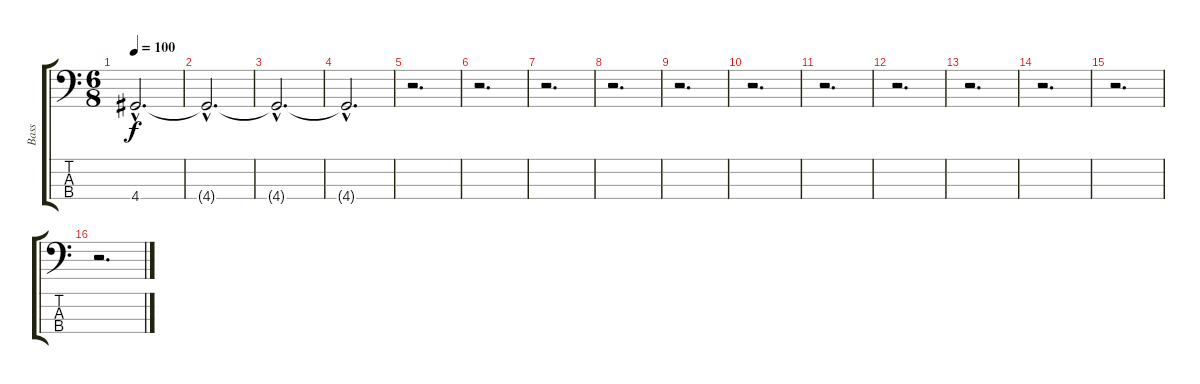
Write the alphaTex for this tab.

\track ("Bass" "Bass") {instrument electricbasspick}
\staff {score tabs}
\tuning (G2 D2 A1 E1) {hide}
\ts (6 8)
\tempo 100
\clef f4
\ks c
4.4{hac}.2{d dy f} |
4.4{hac t}.2{d} |
4.4{hac t}.2{d} |
4.4{hac t}.2{d} |
r.2{d} |
r.2{d} |
r.2{d} |
r.2{d} |
r.2{d} |
r.2{d} |
r.2{d} |
r.2{d} |
r.2{d} |
r.2{d} |
r.2{d} |
r.2{d}
